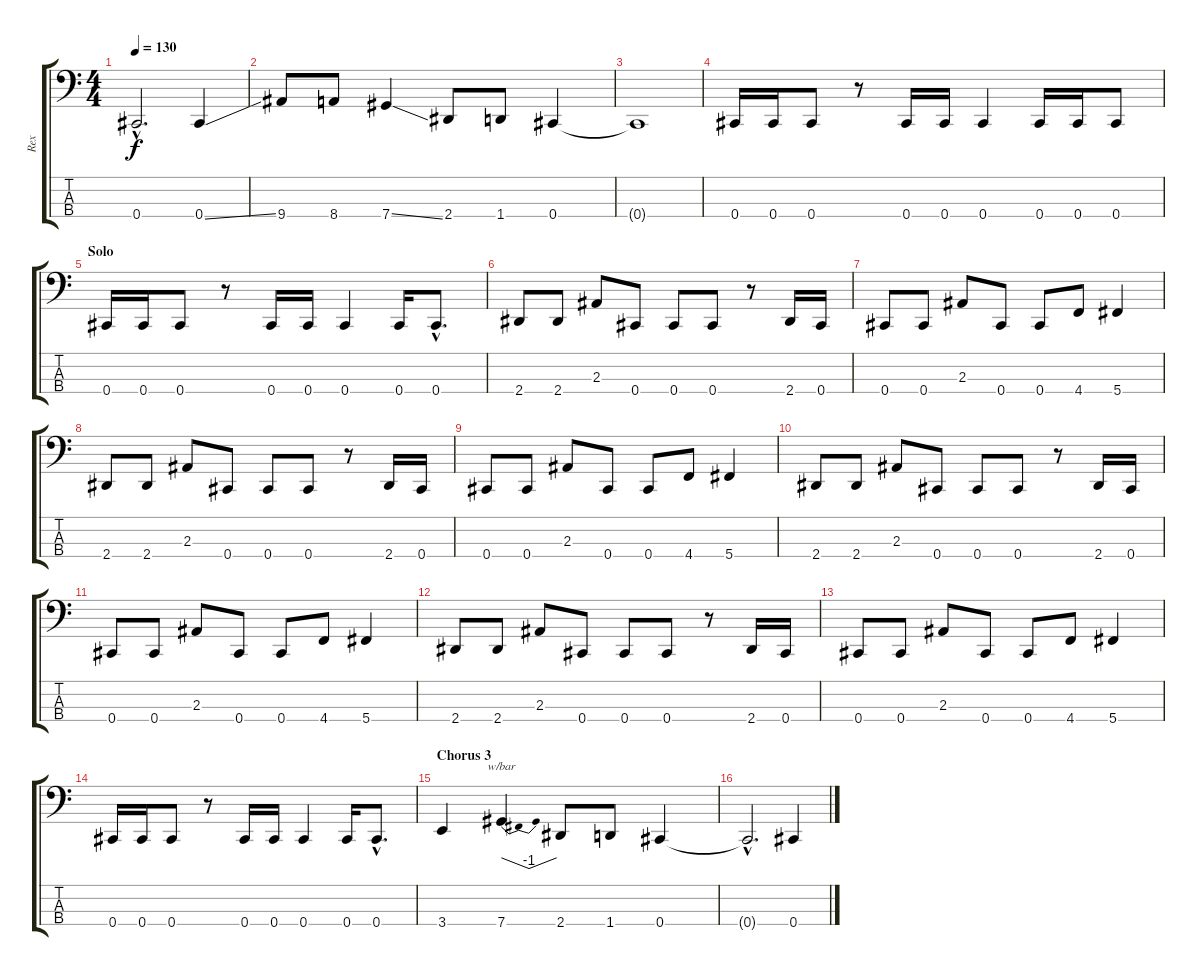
\track ("Rex" "Rex") {instrument electricbasspick}
\staff {score tabs}
\tuning (Gb2 Db2 Ab1 Db1) {hide}
\ts (4 4)
\tempo 130
\clef f4
\ks c
0.4{hac t}.2{d dy f} 0.4{ss}.4 |
9.4.8 8.4.8 7.4{ss}.4 2.4.8 1.4.8 0.4.4 |
0.4{t}.1 |
0.4.16 0.4.16 0.4.8 r.8 0.4.16 0.4.16 0.4.4 0.4.16 0.4.16 0.4.8 |
\section ("" "Solo")
0.4.16 0.4.16 0.4.8 r.8 0.4.16 0.4.16 0.4.4 0.4.16 0.4{hac}.8{d} |
2.4.8 2.4.8 2.3.8 0.4.8 0.4.8 0.4.8 r.8 2.4.16 0.4.16 |
0.4.8 0.4.8 2.3.8 0.4.8 0.4.8 4.4.8 5.4.4 |
2.4.8 2.4.8 2.3.8 0.4.8 0.4.8 0.4.8 r.8 2.4.16 0.4.16 |
0.4.8 0.4.8 2.3.8 0.4.8 0.4.8 4.4.8 5.4.4 |
2.4.8 2.4.8 2.3.8 0.4.8 0.4.8 0.4.8 r.8 2.4.16 0.4.16 |
0.4.8 0.4.8 2.3.8 0.4.8 0.4.8 4.4.8 5.4.4 |
2.4.8 2.4.8 2.3.8 0.4.8 0.4.8 0.4.8 r.8 2.4.16 0.4.16 |
0.4.8 0.4.8 2.3.8 0.4.8 0.4.8 4.4.8 5.4.4 |
0.4.16 0.4.16 0.4.8 r.8 0.4.16 0.4.16 0.4.4 0.4.16 0.4{hac}.8{d} |
\section ("" "Chorus 3")
3.4.4 7.4.4{tbe (dip default 0 0 30 -4 60 0)} 2.4.8 1.4.8 0.4.4 |
0.4{hac t}.2{d} 0.4{ss}.4
